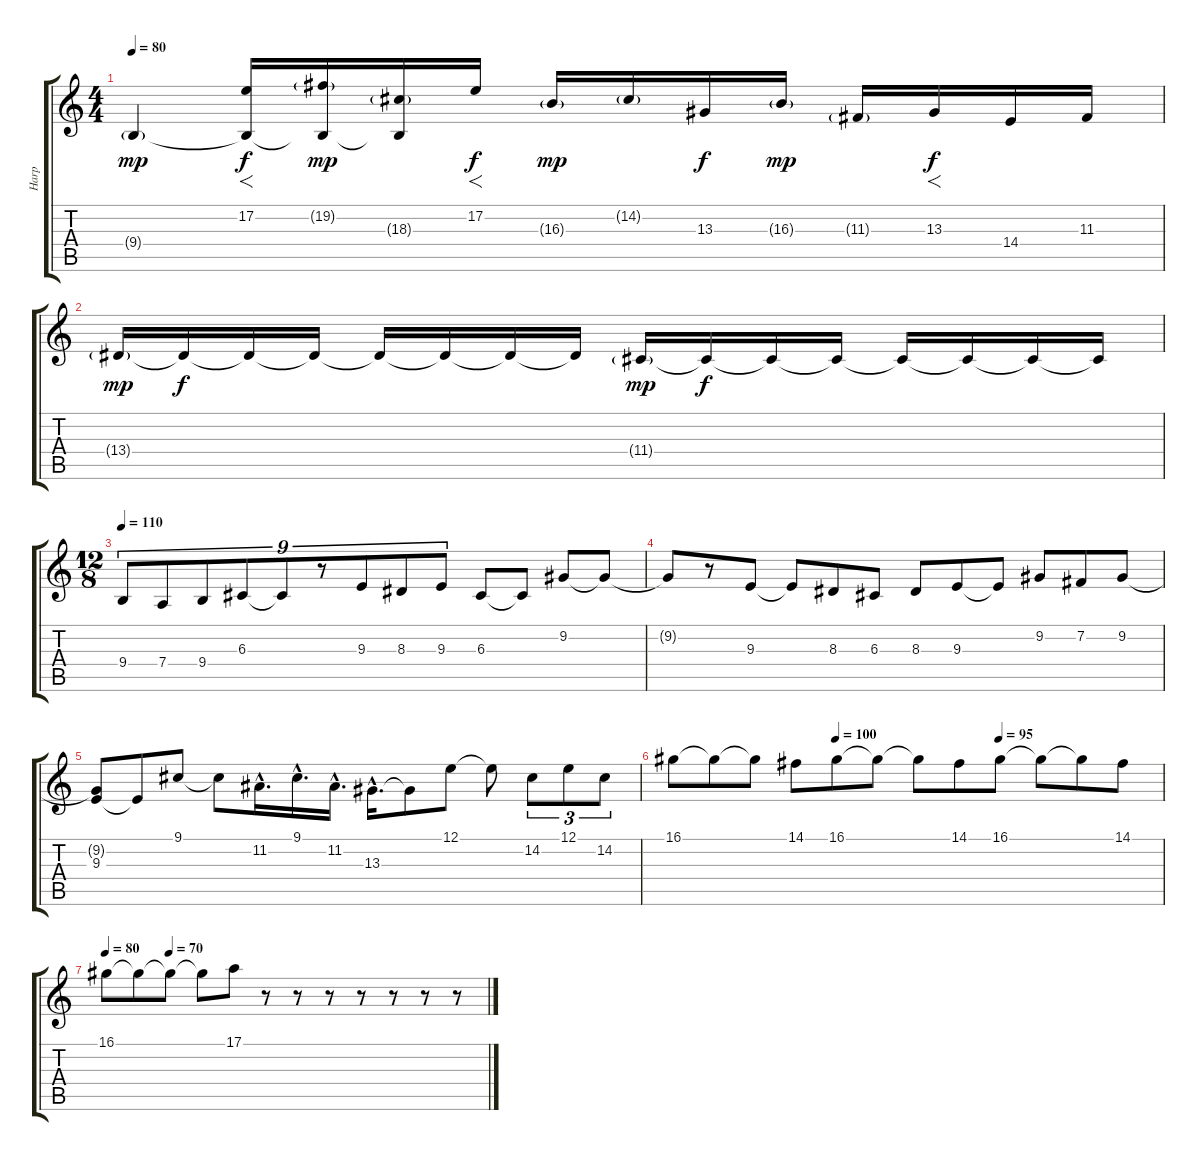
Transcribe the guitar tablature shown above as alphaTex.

\track ("Harp " "Harp ") {instrument orchestralharp}
\staff {score tabs}
\tuning (E4 B3 G3 D3 A2 E2) {hide}
\ts (4 4)
\tempo 80
\clef g2
\ks c
9.4{g}.4{dy mp} (17.2 9.4{t}).16{f dy f} (19.2{g} 9.4{t}).16{dy mp} (18.3{g} 9.4{t}).16 17.2.16{f dy f} 16.3{g}.16{dy mp} 14.2{g}.16 13.3.16{dy f} 16.3{g}.16{dy mp} 11.3{g}.16 13.3.16{f dy f} 14.4.16 11.3.16 |
13.4{g}.16{dy mp} 13.4{t}.16{dy f} 13.4{t}.16 13.4{t}.16 13.4{t}.16 13.4{t}.16 13.4{t}.16 13.4{t}.16 11.4{g}.16{dy mp} 11.4{t}.16{dy f} 11.4{t}.16 11.4{t}.16 11.4{t}.16 11.4{t}.16 11.4{t}.16 11.4{t}.16 |
\ts (12 8)
\tempo 110
9.4.8{tu (9 8)} 7.4.8{tu (9 8)} 9.4.8{tu (9 8)} 6.3.8{tu (9 8)} 6.3{t}.8{tu (9 8)} r.8{tu (9 8)} 9.3.8{tu (9 8)} 8.3.8{tu (9 8)} 9.3.8{tu (9 8)} 6.3.8 6.3{t}.8 9.2.8 9.2{t}.8 |
9.2{t}.8 r.8 9.3.8 9.3{t}.8 8.3.8 6.3.8 8.3.8 9.3.8 9.3{t}.8 9.2.8 7.2.8 9.2.8 |
(9.2{t} 9.3).8 9.3{t}.8 9.1.8 9.1{t}.8 11.2{hac}.16{d} 9.1{hac}.16{d} 11.2{hac}.16{d} 13.3{hac}.16{d} 13.3{t}.8 12.1.8 12.1{t}.8 14.2.8{tu (3 2)} 12.1.8{tu (3 2)} 14.2.8{tu (3 2)} |
\tempo (100 0.3333333333333333)
\tempo (95 0.6666666666666666)
16.1.8 16.1{t}.8 16.1{t}.8 14.1.8 16.1.8 16.1{t}.8 16.1{t}.8 14.1.8 16.1.8 16.1{t}.8 16.1{t}.8 14.1.8 |
\tempo 80
\tempo (70 0.16666666666666666)
16.1.8 16.1{t}.8 16.1{t}.8 16.1{t}.8 17.1.8 r.8 r.8 r.8 r.8 r.8 r.8 r.8
